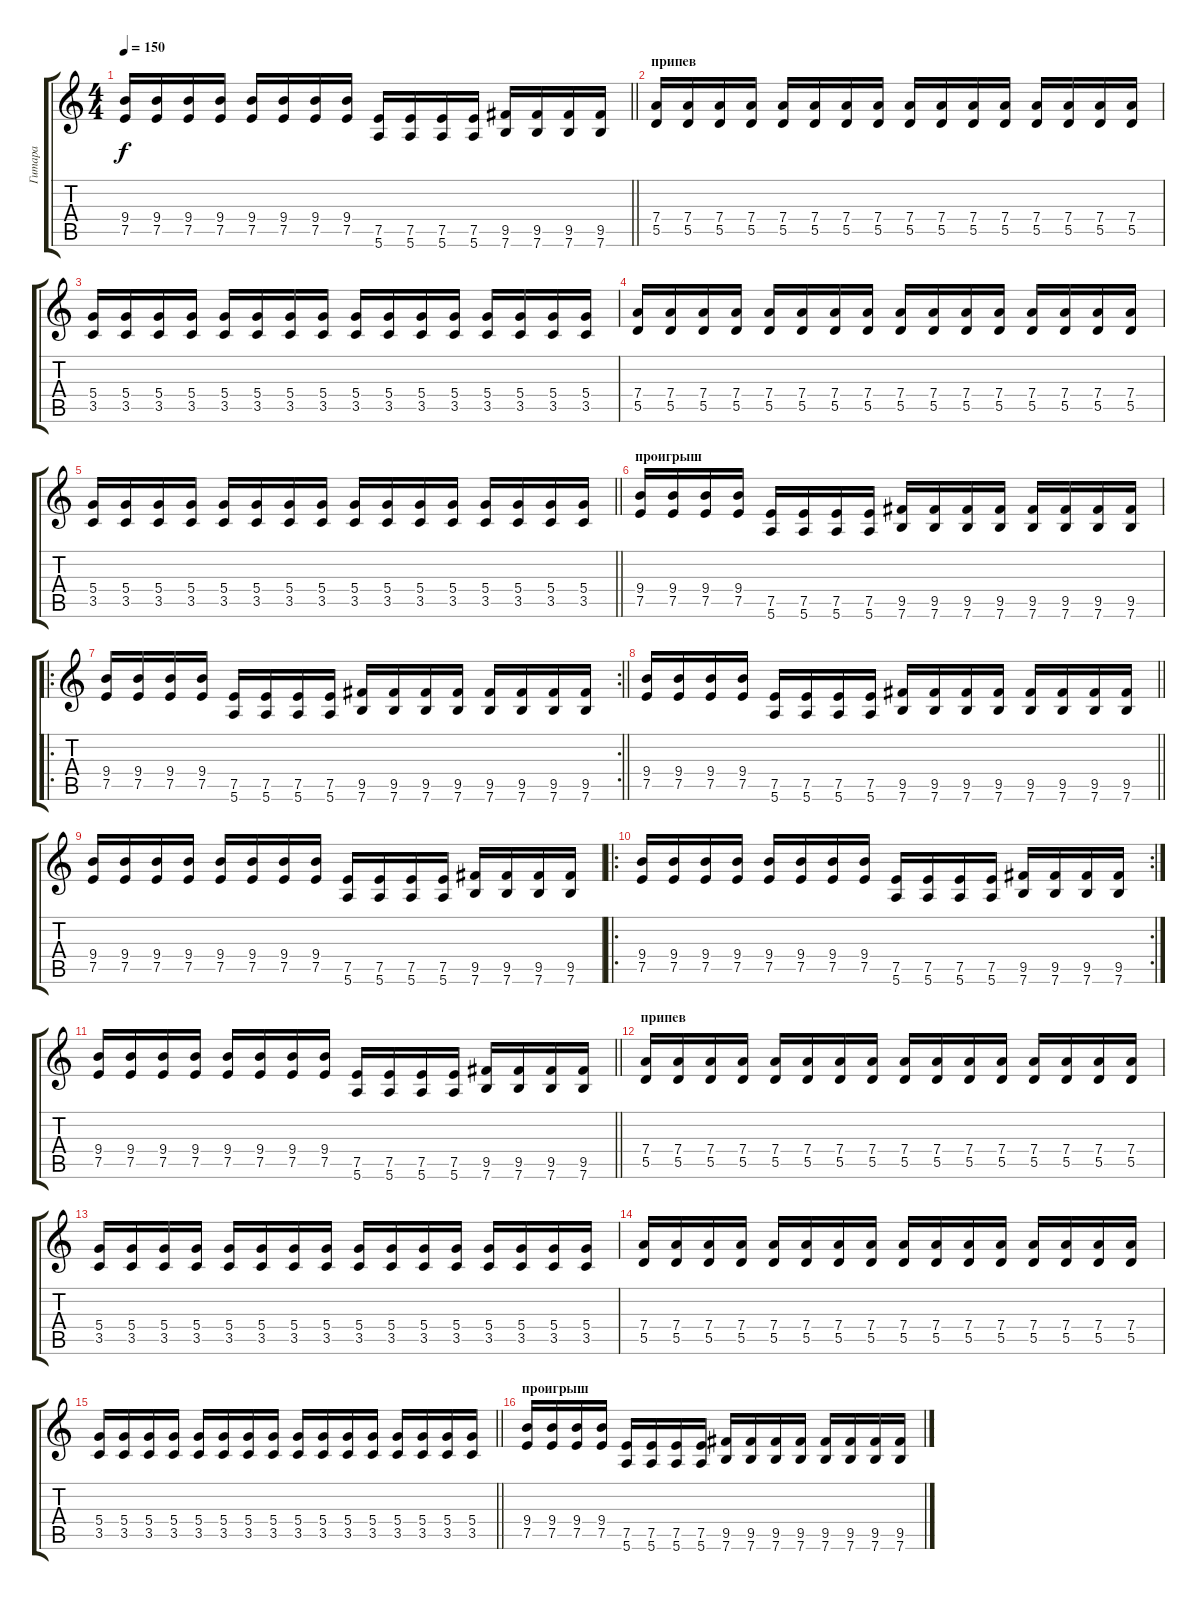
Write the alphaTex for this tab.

\track ("Гитара" "Гитара") {instrument distortionguitar}
\staff {score tabs}
\tuning (E4 B3 G3 D3 A2 E2) {hide}
\ts (4 4)
\tempo 150
\clef g2
\barLineRight lightlight
\ks c
(9.4 7.5).16{dy f} (9.4 7.5).16 (9.4 7.5).16 (9.4 7.5).16 (9.4 7.5).16 (9.4 7.5).16 (9.4 7.5).16 (9.4 7.5).16 (7.5 5.6).16 (7.5 5.6).16 (7.5 5.6).16 (7.5 5.6).16 (9.5 7.6).16 (9.5 7.6).16 (9.5 7.6).16 (9.5 7.6).16 |
\section ("" "припев")
(7.4 5.5).16 (7.4 5.5).16 (7.4 5.5).16 (7.4 5.5).16 (7.4 5.5).16 (7.4 5.5).16 (7.4 5.5).16 (7.4 5.5).16 (7.4 5.5).16 (7.4 5.5).16 (7.4 5.5).16 (7.4 5.5).16 (7.4 5.5).16 (7.4 5.5).16 (7.4 5.5).16 (7.4 5.5).16 |
(5.4 3.5).16 (5.4 3.5).16 (5.4 3.5).16 (5.4 3.5).16 (5.4 3.5).16 (5.4 3.5).16 (5.4 3.5).16 (5.4 3.5).16 (5.4 3.5).16 (5.4 3.5).16 (5.4 3.5).16 (5.4 3.5).16 (5.4 3.5).16 (5.4 3.5).16 (5.4 3.5).16 (5.4 3.5).16 |
(7.4 5.5).16 (7.4 5.5).16 (7.4 5.5).16 (7.4 5.5).16 (7.4 5.5).16 (7.4 5.5).16 (7.4 5.5).16 (7.4 5.5).16 (7.4 5.5).16 (7.4 5.5).16 (7.4 5.5).16 (7.4 5.5).16 (7.4 5.5).16 (7.4 5.5).16 (7.4 5.5).16 (7.4 5.5).16 |
\barLineRight lightlight
(5.4 3.5).16 (5.4 3.5).16 (5.4 3.5).16 (5.4 3.5).16 (5.4 3.5).16 (5.4 3.5).16 (5.4 3.5).16 (5.4 3.5).16 (5.4 3.5).16 (5.4 3.5).16 (5.4 3.5).16 (5.4 3.5).16 (5.4 3.5).16 (5.4 3.5).16 (5.4 3.5).16 (5.4 3.5).16 |
\section ("" "проигрыш")
(9.4 7.5).16 (9.4 7.5).16 (9.4 7.5).16 (9.4 7.5).16 (7.5 5.6).16 (7.5 5.6).16 (7.5 5.6).16 (7.5 5.6).16 (9.5 7.6).16 (9.5 7.6).16 (9.5 7.6).16 (9.5 7.6).16 (9.5 7.6).16 (9.5 7.6).16 (9.5 7.6).16 (9.5 7.6).16 |
\ro
\rc 2
\barLineRight lightlight
(9.4 7.5).16 (9.4 7.5).16 (9.4 7.5).16 (9.4 7.5).16 (7.5 5.6).16 (7.5 5.6).16 (7.5 5.6).16 (7.5 5.6).16 (9.5 7.6).16 (9.5 7.6).16 (9.5 7.6).16 (9.5 7.6).16 (9.5 7.6).16 (9.5 7.6).16 (9.5 7.6).16 (9.5 7.6).16 |
\barLineRight lightlight
(9.4 7.5).16 (9.4 7.5).16 (9.4 7.5).16 (9.4 7.5).16 (7.5 5.6).16 (7.5 5.6).16 (7.5 5.6).16 (7.5 5.6).16 (9.5 7.6).16 (9.5 7.6).16 (9.5 7.6).16 (9.5 7.6).16 (9.5 7.6).16 (9.5 7.6).16 (9.5 7.6).16 (9.5 7.6).16 |
(9.4 7.5).16 (9.4 7.5).16 (9.4 7.5).16 (9.4 7.5).16 (9.4 7.5).16 (9.4 7.5).16 (9.4 7.5).16 (9.4 7.5).16 (7.5 5.6).16 (7.5 5.6).16 (7.5 5.6).16 (7.5 5.6).16 (9.5 7.6).16 (9.5 7.6).16 (9.5 7.6).16 (9.5 7.6).16 |
\ro
\rc 2
(9.4 7.5).16 (9.4 7.5).16 (9.4 7.5).16 (9.4 7.5).16 (9.4 7.5).16 (9.4 7.5).16 (9.4 7.5).16 (9.4 7.5).16 (7.5 5.6).16 (7.5 5.6).16 (7.5 5.6).16 (7.5 5.6).16 (9.5 7.6).16 (9.5 7.6).16 (9.5 7.6).16 (9.5 7.6).16 |
\barLineRight lightlight
(9.4 7.5).16 (9.4 7.5).16 (9.4 7.5).16 (9.4 7.5).16 (9.4 7.5).16 (9.4 7.5).16 (9.4 7.5).16 (9.4 7.5).16 (7.5 5.6).16 (7.5 5.6).16 (7.5 5.6).16 (7.5 5.6).16 (9.5 7.6).16 (9.5 7.6).16 (9.5 7.6).16 (9.5 7.6).16 |
\section ("" "припев")
(7.4 5.5).16 (7.4 5.5).16 (7.4 5.5).16 (7.4 5.5).16 (7.4 5.5).16 (7.4 5.5).16 (7.4 5.5).16 (7.4 5.5).16 (7.4 5.5).16 (7.4 5.5).16 (7.4 5.5).16 (7.4 5.5).16 (7.4 5.5).16 (7.4 5.5).16 (7.4 5.5).16 (7.4 5.5).16 |
(5.4 3.5).16 (5.4 3.5).16 (5.4 3.5).16 (5.4 3.5).16 (5.4 3.5).16 (5.4 3.5).16 (5.4 3.5).16 (5.4 3.5).16 (5.4 3.5).16 (5.4 3.5).16 (5.4 3.5).16 (5.4 3.5).16 (5.4 3.5).16 (5.4 3.5).16 (5.4 3.5).16 (5.4 3.5).16 |
(7.4 5.5).16 (7.4 5.5).16 (7.4 5.5).16 (7.4 5.5).16 (7.4 5.5).16 (7.4 5.5).16 (7.4 5.5).16 (7.4 5.5).16 (7.4 5.5).16 (7.4 5.5).16 (7.4 5.5).16 (7.4 5.5).16 (7.4 5.5).16 (7.4 5.5).16 (7.4 5.5).16 (7.4 5.5).16 |
\barLineRight lightlight
(5.4 3.5).16 (5.4 3.5).16 (5.4 3.5).16 (5.4 3.5).16 (5.4 3.5).16 (5.4 3.5).16 (5.4 3.5).16 (5.4 3.5).16 (5.4 3.5).16 (5.4 3.5).16 (5.4 3.5).16 (5.4 3.5).16 (5.4 3.5).16 (5.4 3.5).16 (5.4 3.5).16 (5.4 3.5).16 |
\section ("" "проигрыш")
(9.4 7.5).16 (9.4 7.5).16 (9.4 7.5).16 (9.4 7.5).16 (7.5 5.6).16 (7.5 5.6).16 (7.5 5.6).16 (7.5 5.6).16 (9.5 7.6).16 (9.5 7.6).16 (9.5 7.6).16 (9.5 7.6).16 (9.5 7.6).16 (9.5 7.6).16 (9.5 7.6).16 (9.5 7.6).16
